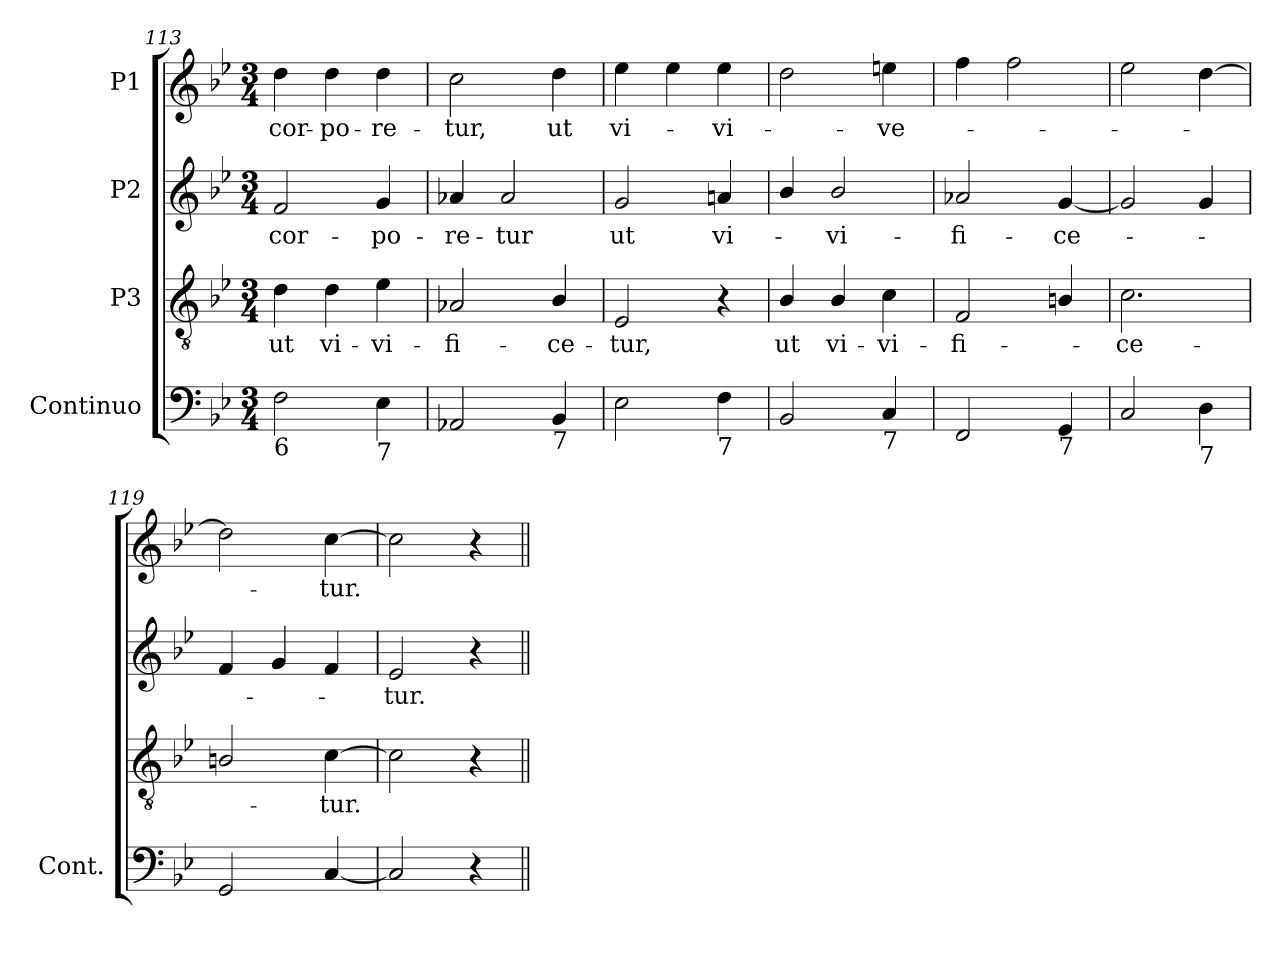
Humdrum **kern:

**kern	**kern	**text	**kern	**text	**kern	**text
*part4	*part3	*part3	*part2	*part2	*part1	*part1
*staff4	*staff3	*staff3	*staff2	*staff2	*staff1	*staff1
*I"Continuo	*I"P3	*	*I"P2	*	*I"P1	*
*I'Cont.	*	*	*	*	*	*
*clefF4	*clefGv2	*	*clefG2	*	*clefG2	*
*	*ITrd7c12	*	*	*	*	*
*k[b-e-]	*k[b-e-]	*	*k[b-e-]	*	*k[b-e-]	*
*B-:	*B-:	*	*B-:	*	*B-:	*
*M3/4	*M3/4	*	*M3/4	*	*M3/4	*
=113	=113	=113	=113	=113	=113	=113
!	!	!LO:LY:b:color=#000000	!	!	!	!
!	!	!	!	!LO:LY:b:color=#000000	!	!
!LO:TX:b:t=6	!	!	!	!	!	!
!	!	!	!	!	!	!LO:LY:b:color=#000000
2Fi\	4Di\	ut	2fi/	-cor-	4ddi\	-cor-
!	!	!LO:LY:b:color=#000000	!	!	!	!
!	!	!	!	!	!	!LO:LY:b:color=#000000
.	4Di\	vi-	.	.	4ddi\	-po-
!	!	!LO:LY:b:color=#000000	!	!	!	!
!	!	!	!	!LO:LY:b:color=#000000	!	!
!LO:TX:b:t=7	!	!	!	!	!	!
!	!	!	!	!	!	!LO:LY:b:color=#000000
4E-i\	4E-i\	-vi-	4gi/	-po-	4ddi\	-re-
=114	=114	=114	=114	=114	=114	=114
!	!	!LO:LY:b:color=#000000	!	!	!	!
!	!	!	!	!LO:LY:b:color=#000000	!	!
!	!	!	!	!	!	!LO:LY:b:color=#000000
2AA-Xi/	2AA-Xi/	-fi-	4a-Xi/	-re-	2cci\	-tur,
!	!	!	!	!LO:LY:b:color=#000000	!	!
.	.	.	2a-i/	-tur	.	.
!	!	!LO:LY:b:color=#000000	!	!	!	!
!LO:TX:b:t=7	!	!	!	!	!	!
!	!	!	!	!	!	!LO:LY:b:color=#000000
4BB-i/	4BB-i/	-ce-	.	.	4ddi\	ut
=115	=115	=115	=115	=115	=115	=115
!	!	!LO:LY:b:color=#000000	!	!	!	!
!	!	!	!	!LO:LY:b:color=#000000	!	!
!	!	!	!	!	!	!LO:LY:b:color=#000000
2E-i\	2EE-i/	-tur,	2gi/	ut	4ee-i\	vi-
.	.	.	.	.	4ee-i\	.
!	!	!	!	!LO:LY:b:color=#000000	!	!
!LO:TX:b:t=7	!	!	!	!	!	!
!	!	!	!	!	!	!LO:LY:b:color=#000000
4Fi\	4r	.	4ani/	vi-	4ee-i\	-vi-
!!LO:LB:g=z
=116	=116	=116	=116	=116	=116	=116
!	!	!LO:LY:b:color=#000000	!	!	!	!
2BB-i/	4BB-i/	ut	4b-i/	.	2ddi\	.
!	!	!LO:LY:b:color=#000000	!	!	!	!
!	!	!	!	!LO:LY:b:color=#000000	!	!
.	4BB-i/	vi-	2b-i/	-vi-	.	.
!	!	!LO:LY:b:color=#000000	!	!	!	!
!LO:TX:b:t=7	!	!	!	!	!	!
!	!	!	!	!	!	!LO:LY:b:color=#000000
4Ci/	4Ci\	-vi-	.	.	4eeni\	-ve-
=117	=117	=117	=117	=117	=117	=117
!	!	!LO:LY:b:color=#000000	!	!	!	!
!	!	!	!	!LO:LY:b:color=#000000	!	!
2FFi/	2FFi/	-fi-	2a-Xi/	-fi-	4ffi\	.
.	.	.	.	.	2ffi\	.
!LO:TX:b:t=7	!	!	!	!	!	!
!	!	!	!	!LO:LY:b:color=#000000	!	!
4GGi/	4BBni/	.	[4gi/	-ce-	.	.
=118	=118	=118	=118	=118	=118	=118
!	!	!LO:LY:b:color=#000000	!	!	!	!
2Ci/	2.Ci\	-ce-	2gi/]	.	2ee-i\	.
!LO:TX:b:t=7	!	!	!	!	!	!
4Di\	.	.	4gi/	.	[4ddi\	.
=119	=119	=119	=119	=119	=119	=119
2GGi/	2BBni/	.	4fi/	.	2ddi\]	.
.	.	.	4gi/	.	.	.
!	!	!LO:LY:b:color=#000000	!	!	!	!
!	!	!	!	!	!	!LO:LY:b:color=#000000
[4Ci/	[4Ci\	-tur.	4fi/	.	[4cci\	-tur.
=120	=120	=120	=120	=120	=120	=120
!	!	!	!	!LO:LY:b:color=#000000	!	!
2Ci/]	2Ci\]	.	2e-i/	-tur.	2cci\]	.
4r	4r	.	4r	.	4r	.
=||	=||	=||	=||	=||	=||	=||
*-	*-	*-	*-	*-	*-	*-
